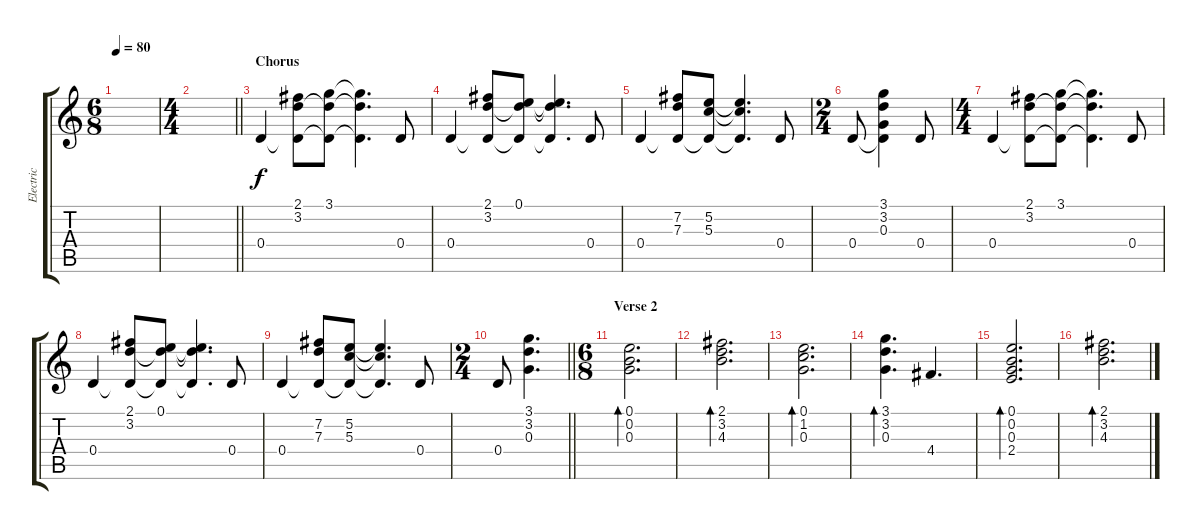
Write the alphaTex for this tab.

\track ("Electric" "Electric") {instrument overdrivenguitar}
\staff {score tabs}
\tuning (E4 B3 G3 D3 A2 E2) {hide}
\ts (6 8)
\tempo 80
\clef g2
\ks c
|
\ts (4 4)
\barLineRight lightlight
|
\section ("" "Chorus")
0.4.4 (2.1 3.2 0.4{t}).8 (3.1 3.2{t} 0.4{t}).8 (3.1{t} 3.2{t} 0.4{t}).4{d} 0.4.8 |
0.4.4 (2.1 3.2 0.4{t}).8 (0.1 3.2{t} 0.4{t}).8 (0.1{t} 3.2{t} 0.4{t}).4{d} 0.4.8 |
0.4.4 (7.2 7.3 0.4{t}).8 (5.2 5.3 0.4{t}).8 (5.2{t} 5.3{t} 0.4{t}).4{d} 0.4.8 |
\ts (2 4)
0.4.8 (3.1 3.2 0.3 0.4{t}).4 0.4.8 |
\ts (4 4)
0.4.4 (2.1 3.2 0.4{t}).8 (3.1 3.2{t} 0.4{t}).8 (3.1{t} 3.2{t} 0.4{t}).4{d} 0.4.8 |
0.4.4 (2.1 3.2 0.4{t}).8 (0.1 3.2{t} 0.4{t}).8 (0.1{t} 3.2{t} 0.4{t}).4{d} 0.4.8 |
0.4.4 (7.2 7.3 0.4{t}).8 (5.2 5.3 0.4{t}).8 (5.2{t} 5.3{t} 0.4{t}).4{d} 0.4.8 |
\ts (2 4)
\barLineRight lightlight
0.4.8 (3.1 3.2 0.3).4{d} |
\ts (6 8)
\section ("" "Verse 2")
(0.1 0.2 0.3).2{d bd 120} |
(2.1 3.2 4.3).2{d bd 120} |
(0.1 1.2 0.3).2{d bd 120} |
(3.1 3.2 0.3).4{d bd 120} 4.4.4{d} |
(0.1 0.2 0.3 2.4).2{d bd 120} |
(2.1 3.2 4.3).2{d bd 120}
